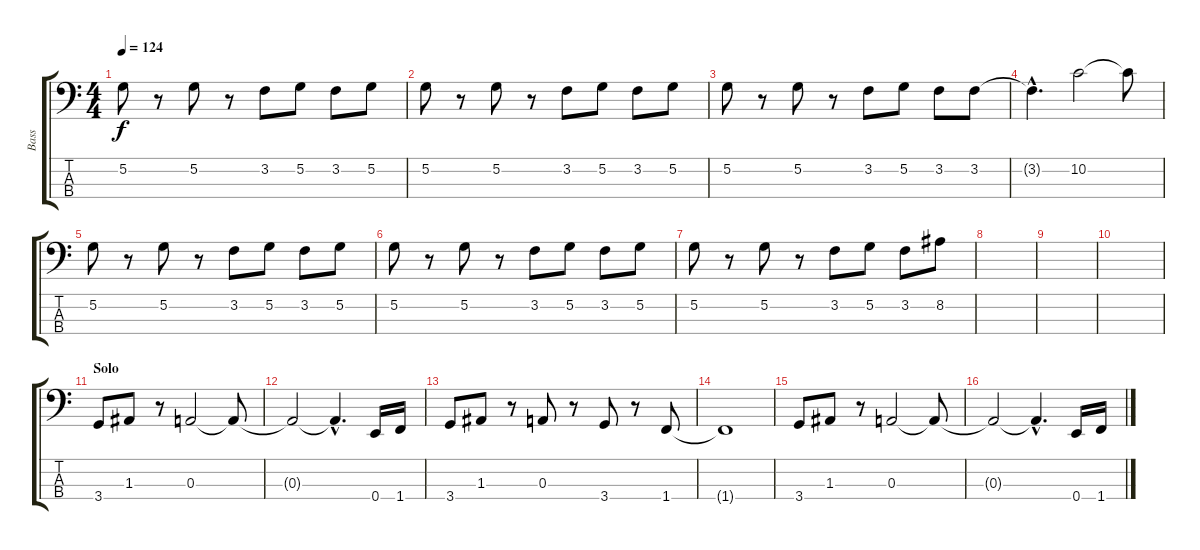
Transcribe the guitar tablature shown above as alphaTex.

\track ("Bass" "Bass") {instrument electricbassfinger}
\staff {score tabs}
\tuning (G2 D2 A1 E1) {hide}
\ts (4 4)
\tempo 124
\clef f4
\ks c
5.2.8{dy f} r.8 5.2.8 r.8 3.2.8 5.2.8 3.2.8 5.2.8 |
5.2.8 r.8 5.2.8 r.8 3.2.8 5.2.8 3.2.8 5.2.8 |
5.2.8 r.8 5.2.8 r.8 3.2.8 5.2.8 3.2.8 3.2.8 |
3.2{hac t}.4{d} 10.2.2 10.2{t}.8 |
5.2.8 r.8 5.2.8 r.8 3.2.8 5.2.8 3.2.8 5.2.8 |
5.2.8 r.8 5.2.8 r.8 3.2.8 5.2.8 3.2.8 5.2.8 |
5.2.8 r.8 5.2.8 r.8 3.2.8 5.2.8 3.2.8 8.2.8 |
|
|
|
\section ("" "Solo")
3.4.8 1.3.8 r.8 0.3.2 0.3{t}.8 |
0.3{t}.2 0.3{hac t}.4{d} 0.4.16 1.4.16 |
3.4.8 1.3.8 r.8 0.3.8 r.8 3.4.8 r.8 1.4.8 |
1.4{t}.1 |
3.4.8 1.3.8 r.8 0.3.2 0.3{t}.8 |
0.3{t}.2 0.3{hac t}.4{d} 0.4.16 1.4.16
